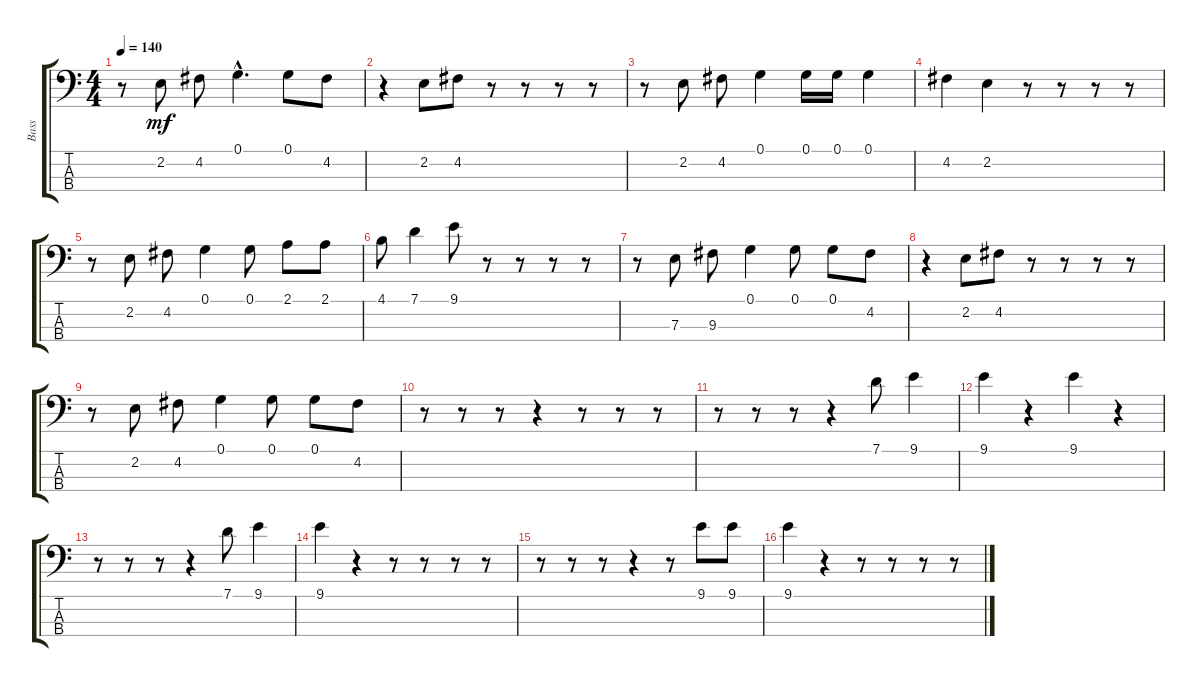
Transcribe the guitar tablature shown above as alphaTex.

\track ("Bass" "Bass") {instrument electricbassfinger}
\staff {score tabs}
\tuning (G2 D2 A1 E1) {hide}
\ts (4 4)
\tempo 140
\clef f4
\ks c
r.8{dy mf} 2.2.8 4.2.8 0.1{hac}.4{d} 0.1.8 4.2.8 |
r.4 2.2.8 4.2.8 r.8 r.8 r.8 r.8 |
r.8 2.2.8 4.2.8 0.1.4 0.1.16 0.1.16 0.1.4 |
4.2.4 2.2.4 r.8 r.8 r.8 r.8 |
r.8 2.2.8 4.2.8 0.1.4 0.1.8 2.1.8 2.1.8 |
4.1.8 7.1.4 9.1.8 r.8 r.8 r.8 r.8 |
r.8 7.3.8 9.3.8 0.1.4 0.1.8 0.1.8 4.2.8 |
r.4 2.2.8 4.2.8 r.8 r.8 r.8 r.8 |
r.8 2.2.8 4.2.8 0.1.4 0.1.8 0.1.8 4.2.8 |
r.8 r.8 r.8 r.4 r.8 r.8 r.8 |
r.8 r.8 r.8 r.4 7.1.8 9.1.4 |
9.1.4 r.4 9.1.4 r.4 |
r.8 r.8 r.8 r.4 7.1.8 9.1.4 |
9.1.4 r.4 r.8 r.8 r.8 r.8 |
r.8 r.8 r.8 r.4 r.8 9.1.8 9.1.8 |
9.1.4 r.4 r.8 r.8 r.8 r.8
